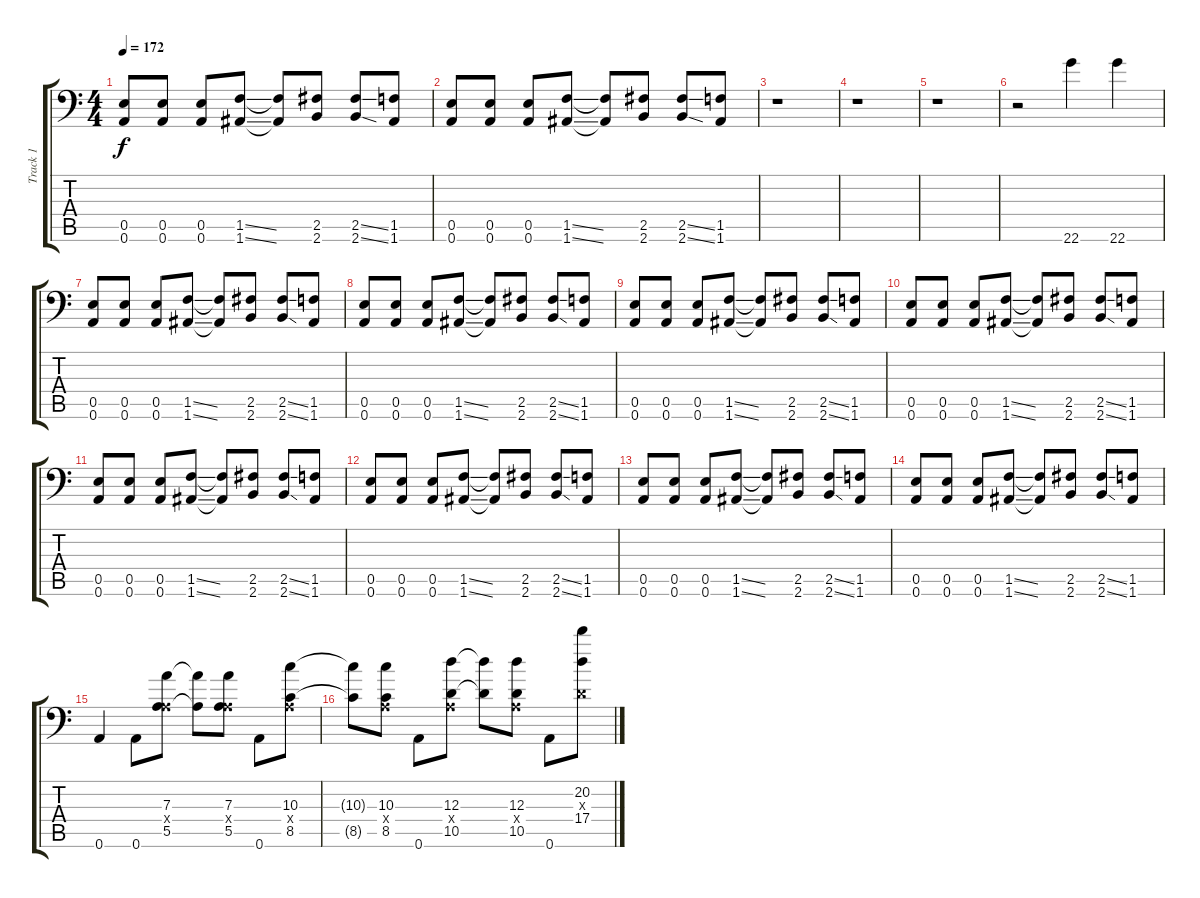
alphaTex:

\track ("Track 1" "Track 1") {instrument overdrivenguitar}
\staff {score tabs}
\tuning (B3 Gb3 D3 A2 E2 A1) {hide}
\ts (4 4)
\tempo 172
\clef f4
\ks c
(0.5 0.6).8{dy f} (0.5 0.6).8 (0.5 0.6).8 (1.5{ss} 1.6{ss}).8 (1.5{t} 1.6{t}).8 (2.5 2.6).8 (2.5{ss} 2.6{ss}).8 (1.5 1.6).8 |
(0.5 0.6).8 (0.5 0.6).8 (0.5 0.6).8 (1.5{ss} 1.6{ss}).8 (1.5{t} 1.6{t}).8 (2.5 2.6).8 (2.5{ss} 2.6{ss}).8 (1.5 1.6).8 |
r.1 |
r.1 |
r.1 |
r.2 22.6.4 22.6.4 |
(0.5 0.6).8 (0.5 0.6).8 (0.5 0.6).8 (1.5{ss} 1.6{ss}).8 (1.5{t} 1.6{t}).8 (2.5 2.6).8 (2.5{ss} 2.6{ss}).8 (1.5 1.6).8 |
(0.5 0.6).8 (0.5 0.6).8 (0.5 0.6).8 (1.5{ss} 1.6{ss}).8 (1.5{t} 1.6{t}).8 (2.5 2.6).8 (2.5{ss} 2.6{ss}).8 (1.5 1.6).8 |
(0.5 0.6).8 (0.5 0.6).8 (0.5 0.6).8 (1.5{ss} 1.6{ss}).8 (1.5{t} 1.6{t}).8 (2.5 2.6).8 (2.5{ss} 2.6{ss}).8 (1.5 1.6).8 |
(0.5 0.6).8 (0.5 0.6).8 (0.5 0.6).8 (1.5{ss} 1.6{ss}).8 (1.5{t} 1.6{t}).8 (2.5 2.6).8 (2.5{ss} 2.6{ss}).8 (1.5 1.6).8 |
(0.5 0.6).8 (0.5 0.6).8 (0.5 0.6).8 (1.5{ss} 1.6{ss}).8 (1.5{t} 1.6{t}).8 (2.5 2.6).8 (2.5{ss} 2.6{ss}).8 (1.5 1.6).8 |
(0.5 0.6).8 (0.5 0.6).8 (0.5 0.6).8 (1.5{ss} 1.6{ss}).8 (1.5{t} 1.6{t}).8 (2.5 2.6).8 (2.5{ss} 2.6{ss}).8 (1.5 1.6).8 |
(0.5 0.6).8 (0.5 0.6).8 (0.5 0.6).8 (1.5{ss} 1.6{ss}).8 (1.5{t} 1.6{t}).8 (2.5 2.6).8 (2.5{ss} 2.6{ss}).8 (1.5 1.6).8 |
(0.5 0.6).8 (0.5 0.6).8 (0.5 0.6).8 (1.5{ss} 1.6{ss}).8 (1.5{t} 1.6{t}).8 (2.5 2.6).8 (2.5{ss} 2.6{ss}).8 (1.5 1.6).8 |
0.6.4 0.6.8 (7.3 0.4{x} 5.5).8 (7.3{t} 5.5{t}).8 (7.3 0.4{x} 5.5).8 0.6.8 (10.3 0.4{x} 8.5).8 |
(10.3{t} 8.5{t}).8 (10.3 0.4{x} 8.5).8 0.6.8 (12.3 0.4{x} 10.5).8 (12.3{t} 10.5{t}).8 (12.3 0.4{x} 10.5).8 0.6.8 (20.2 0.3{x} 17.4).8
